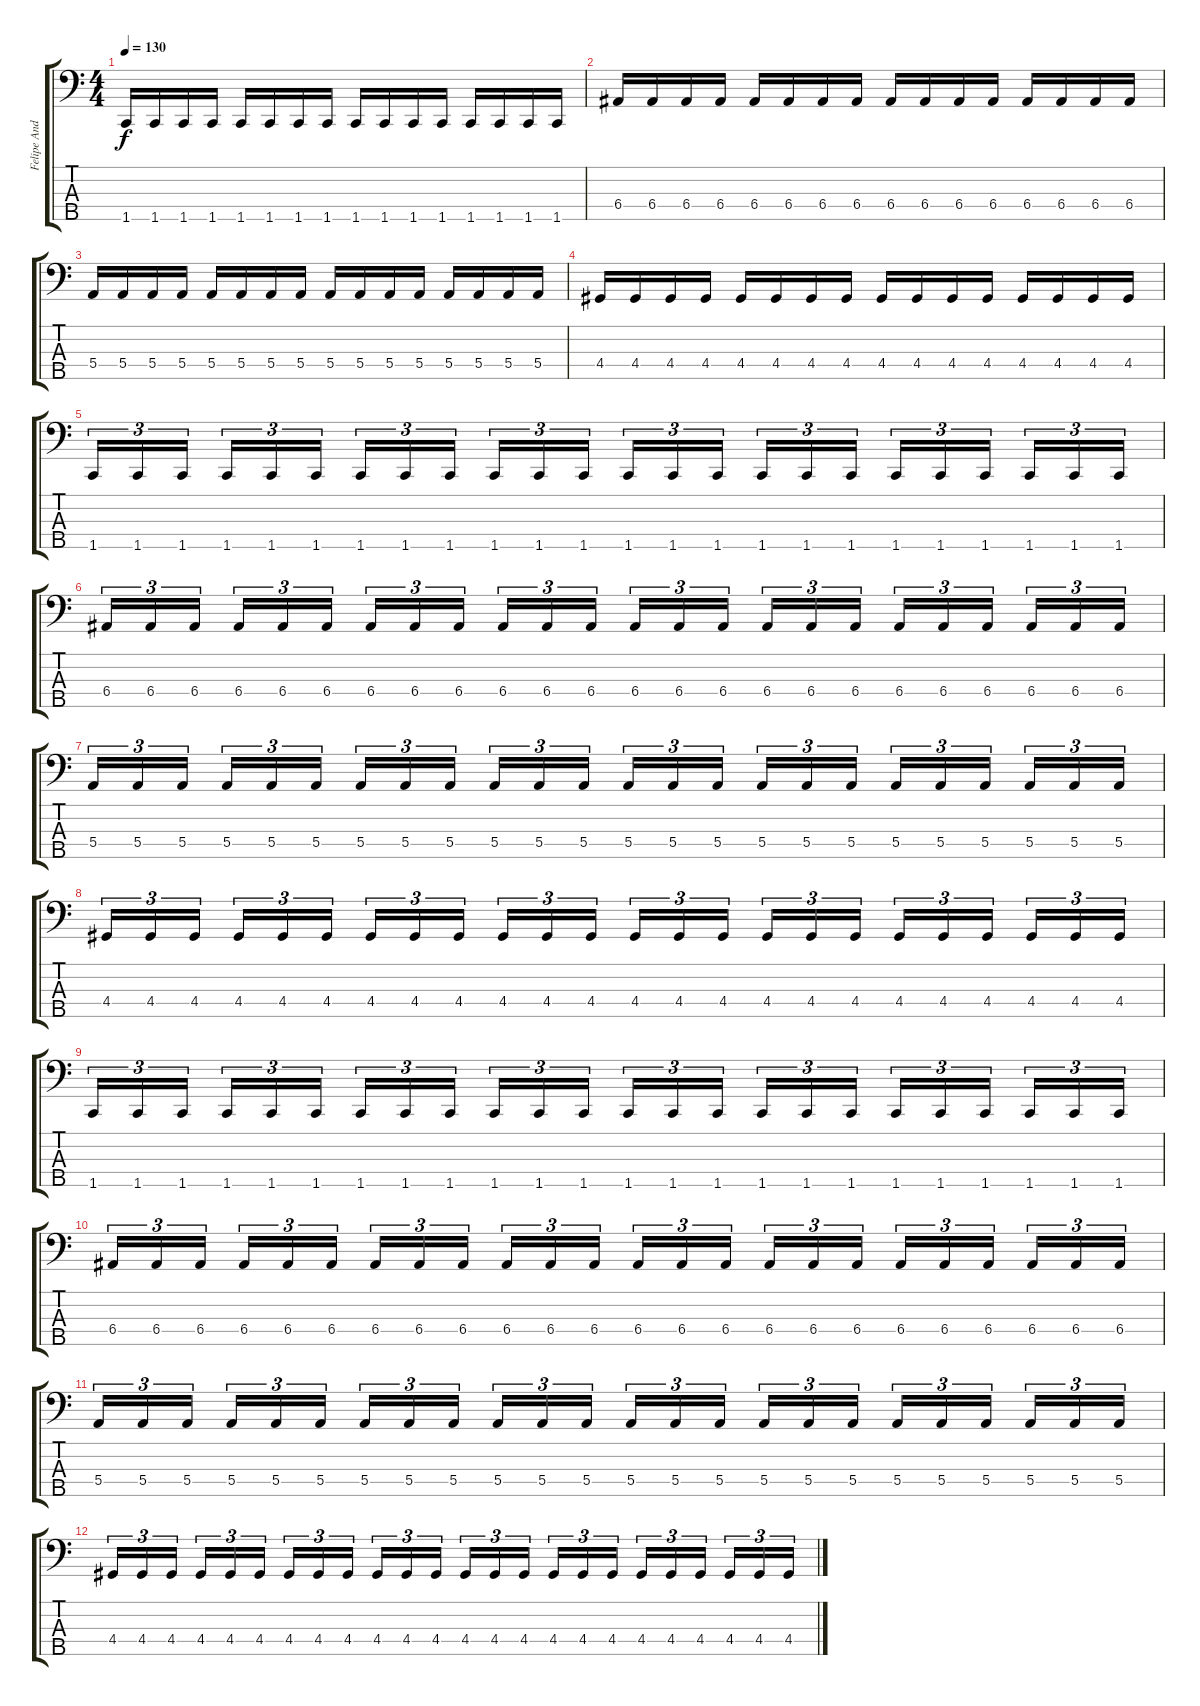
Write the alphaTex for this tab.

\track ("Felipe Andreoli" "Felipe And") {instrument electricbassfinger}
\staff {score tabs}
\tuning (G2 D2 A1 E1 B0) {hide}
\ts (4 4)
\tempo 130
\clef f4
\ks c
1.5.16{dy f} 1.5.16 1.5.16 1.5.16 1.5.16 1.5.16 1.5.16 1.5.16 1.5.16 1.5.16 1.5.16 1.5.16 1.5.16 1.5.16 1.5.16 1.5.16 |
6.4.16 6.4.16 6.4.16 6.4.16 6.4.16 6.4.16 6.4.16 6.4.16 6.4.16 6.4.16 6.4.16 6.4.16 6.4.16 6.4.16 6.4.16 6.4.16 |
5.4.16 5.4.16 5.4.16 5.4.16 5.4.16 5.4.16 5.4.16 5.4.16 5.4.16 5.4.16 5.4.16 5.4.16 5.4.16 5.4.16 5.4.16 5.4.16 |
4.4.16 4.4.16 4.4.16 4.4.16 4.4.16 4.4.16 4.4.16 4.4.16 4.4.16 4.4.16 4.4.16 4.4.16 4.4.16 4.4.16 4.4.16 4.4.16 |
1.5.16{tu (3 2)} 1.5.16{tu (3 2)} 1.5.16{tu (3 2) beam splitsecondary} 1.5.16{tu (3 2)} 1.5.16{tu (3 2)} 1.5.16{tu (3 2)} 1.5.16{tu (3 2)} 1.5.16{tu (3 2)} 1.5.16{tu (3 2) beam splitsecondary} 1.5.16{tu (3 2)} 1.5.16{tu (3 2)} 1.5.16{tu (3 2)} 1.5.16{tu (3 2)} 1.5.16{tu (3 2)} 1.5.16{tu (3 2) beam splitsecondary} 1.5.16{tu (3 2)} 1.5.16{tu (3 2)} 1.5.16{tu (3 2)} 1.5.16{tu (3 2)} 1.5.16{tu (3 2)} 1.5.16{tu (3 2) beam splitsecondary} 1.5.16{tu (3 2)} 1.5.16{tu (3 2)} 1.5.16{tu (3 2)} |
6.4.16{tu (3 2)} 6.4.16{tu (3 2)} 6.4.16{tu (3 2) beam splitsecondary} 6.4.16{tu (3 2)} 6.4.16{tu (3 2)} 6.4.16{tu (3 2)} 6.4.16{tu (3 2)} 6.4.16{tu (3 2)} 6.4.16{tu (3 2) beam splitsecondary} 6.4.16{tu (3 2)} 6.4.16{tu (3 2)} 6.4.16{tu (3 2)} 6.4.16{tu (3 2)} 6.4.16{tu (3 2)} 6.4.16{tu (3 2) beam splitsecondary} 6.4.16{tu (3 2)} 6.4.16{tu (3 2)} 6.4.16{tu (3 2)} 6.4.16{tu (3 2)} 6.4.16{tu (3 2)} 6.4.16{tu (3 2) beam splitsecondary} 6.4.16{tu (3 2)} 6.4.16{tu (3 2)} 6.4.16{tu (3 2)} |
5.4.16{tu (3 2)} 5.4.16{tu (3 2)} 5.4.16{tu (3 2) beam splitsecondary} 5.4.16{tu (3 2)} 5.4.16{tu (3 2)} 5.4.16{tu (3 2)} 5.4.16{tu (3 2)} 5.4.16{tu (3 2)} 5.4.16{tu (3 2) beam splitsecondary} 5.4.16{tu (3 2)} 5.4.16{tu (3 2)} 5.4.16{tu (3 2)} 5.4.16{tu (3 2)} 5.4.16{tu (3 2)} 5.4.16{tu (3 2) beam splitsecondary} 5.4.16{tu (3 2)} 5.4.16{tu (3 2)} 5.4.16{tu (3 2)} 5.4.16{tu (3 2)} 5.4.16{tu (3 2)} 5.4.16{tu (3 2) beam splitsecondary} 5.4.16{tu (3 2)} 5.4.16{tu (3 2)} 5.4.16{tu (3 2)} |
4.4.16{tu (3 2)} 4.4.16{tu (3 2)} 4.4.16{tu (3 2) beam splitsecondary} 4.4.16{tu (3 2)} 4.4.16{tu (3 2)} 4.4.16{tu (3 2)} 4.4.16{tu (3 2)} 4.4.16{tu (3 2)} 4.4.16{tu (3 2) beam splitsecondary} 4.4.16{tu (3 2)} 4.4.16{tu (3 2)} 4.4.16{tu (3 2)} 4.4.16{tu (3 2)} 4.4.16{tu (3 2)} 4.4.16{tu (3 2) beam splitsecondary} 4.4.16{tu (3 2)} 4.4.16{tu (3 2)} 4.4.16{tu (3 2)} 4.4.16{tu (3 2)} 4.4.16{tu (3 2)} 4.4.16{tu (3 2) beam splitsecondary} 4.4.16{tu (3 2)} 4.4.16{tu (3 2)} 4.4.16{tu (3 2)} |
1.5.16{tu (3 2)} 1.5.16{tu (3 2)} 1.5.16{tu (3 2) beam splitsecondary} 1.5.16{tu (3 2)} 1.5.16{tu (3 2)} 1.5.16{tu (3 2)} 1.5.16{tu (3 2)} 1.5.16{tu (3 2)} 1.5.16{tu (3 2) beam splitsecondary} 1.5.16{tu (3 2)} 1.5.16{tu (3 2)} 1.5.16{tu (3 2)} 1.5.16{tu (3 2)} 1.5.16{tu (3 2)} 1.5.16{tu (3 2) beam splitsecondary} 1.5.16{tu (3 2)} 1.5.16{tu (3 2)} 1.5.16{tu (3 2)} 1.5.16{tu (3 2)} 1.5.16{tu (3 2)} 1.5.16{tu (3 2) beam splitsecondary} 1.5.16{tu (3 2)} 1.5.16{tu (3 2)} 1.5.16{tu (3 2)} |
6.4.16{tu (3 2)} 6.4.16{tu (3 2)} 6.4.16{tu (3 2) beam splitsecondary} 6.4.16{tu (3 2)} 6.4.16{tu (3 2)} 6.4.16{tu (3 2)} 6.4.16{tu (3 2)} 6.4.16{tu (3 2)} 6.4.16{tu (3 2) beam splitsecondary} 6.4.16{tu (3 2)} 6.4.16{tu (3 2)} 6.4.16{tu (3 2)} 6.4.16{tu (3 2)} 6.4.16{tu (3 2)} 6.4.16{tu (3 2) beam splitsecondary} 6.4.16{tu (3 2)} 6.4.16{tu (3 2)} 6.4.16{tu (3 2)} 6.4.16{tu (3 2)} 6.4.16{tu (3 2)} 6.4.16{tu (3 2) beam splitsecondary} 6.4.16{tu (3 2)} 6.4.16{tu (3 2)} 6.4.16{tu (3 2)} |
5.4.16{tu (3 2)} 5.4.16{tu (3 2)} 5.4.16{tu (3 2) beam splitsecondary} 5.4.16{tu (3 2)} 5.4.16{tu (3 2)} 5.4.16{tu (3 2)} 5.4.16{tu (3 2)} 5.4.16{tu (3 2)} 5.4.16{tu (3 2) beam splitsecondary} 5.4.16{tu (3 2)} 5.4.16{tu (3 2)} 5.4.16{tu (3 2)} 5.4.16{tu (3 2)} 5.4.16{tu (3 2)} 5.4.16{tu (3 2) beam splitsecondary} 5.4.16{tu (3 2)} 5.4.16{tu (3 2)} 5.4.16{tu (3 2)} 5.4.16{tu (3 2)} 5.4.16{tu (3 2)} 5.4.16{tu (3 2) beam splitsecondary} 5.4.16{tu (3 2)} 5.4.16{tu (3 2)} 5.4.16{tu (3 2)} |
4.4.16{tu (3 2)} 4.4.16{tu (3 2)} 4.4.16{tu (3 2) beam splitsecondary} 4.4.16{tu (3 2)} 4.4.16{tu (3 2)} 4.4.16{tu (3 2)} 4.4.16{tu (3 2)} 4.4.16{tu (3 2)} 4.4.16{tu (3 2) beam splitsecondary} 4.4.16{tu (3 2)} 4.4.16{tu (3 2)} 4.4.16{tu (3 2)} 4.4.16{tu (3 2)} 4.4.16{tu (3 2)} 4.4.16{tu (3 2) beam splitsecondary} 4.4.16{tu (3 2)} 4.4.16{tu (3 2)} 4.4.16{tu (3 2)} 4.4.16{tu (3 2)} 4.4.16{tu (3 2)} 4.4.16{tu (3 2) beam splitsecondary} 4.4.16{tu (3 2)} 4.4.16{tu (3 2)} 4.4.16{tu (3 2)}
